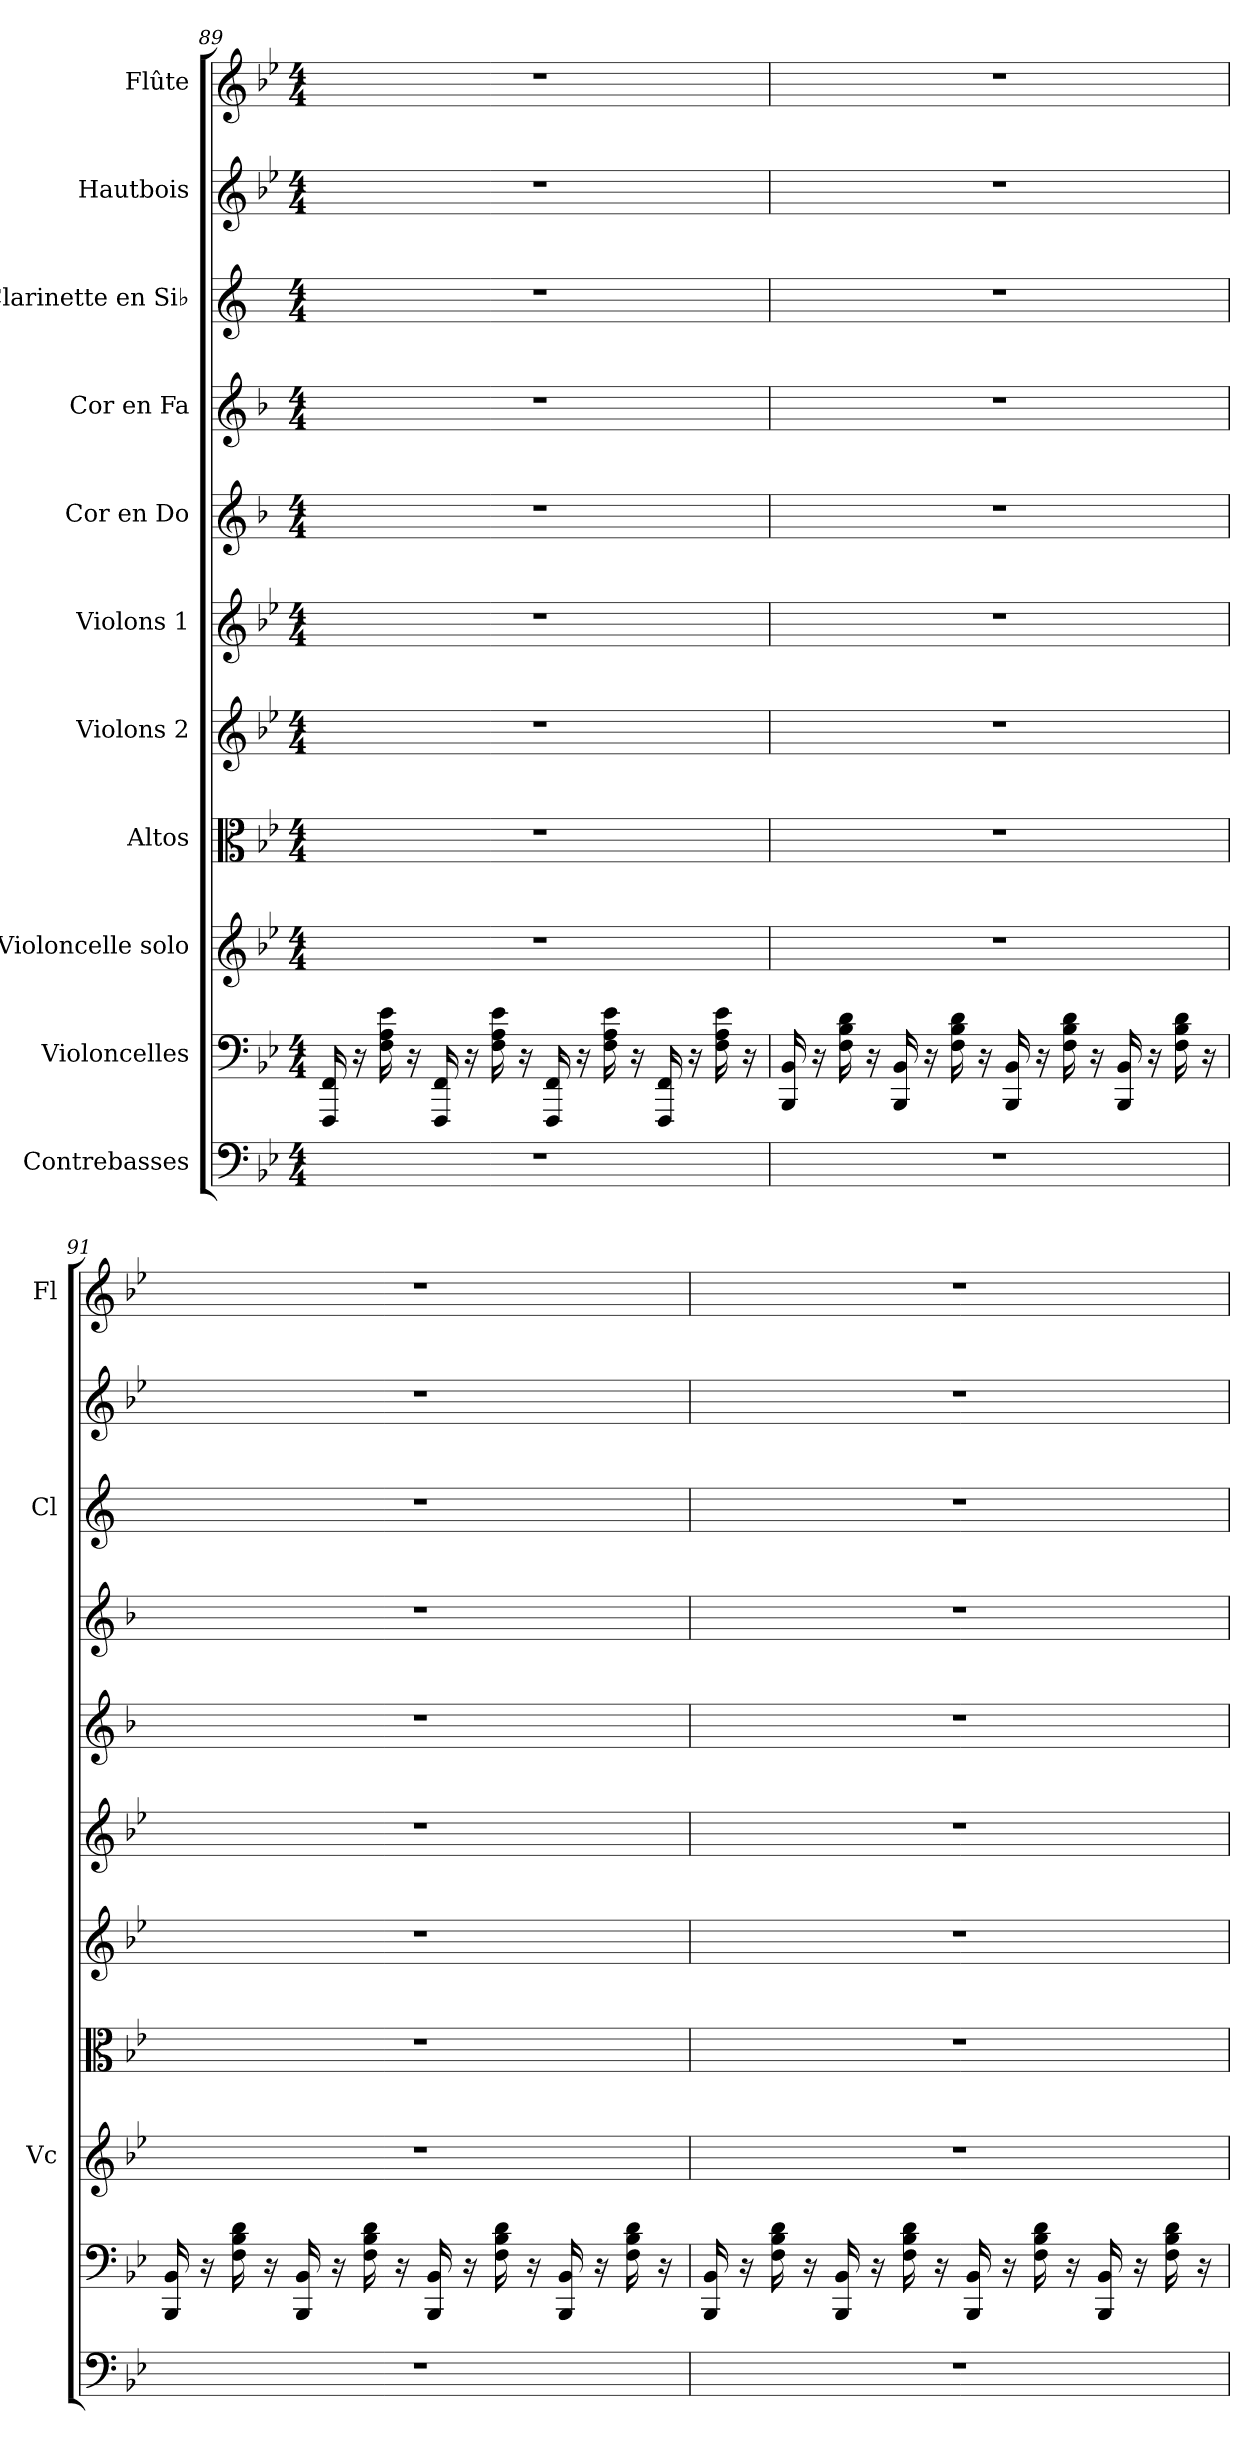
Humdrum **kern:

**kern	**kern	**kern	**kern	**kern	**kern	**kern	**kern	**kern	**kern	**kern
*part11	*part10	*part9	*part8	*part7	*part6	*part5	*part4	*part3	*part2	*part1
*staff11	*staff10	*staff9	*staff8	*staff7	*staff6	*staff5	*staff4	*staff3	*staff2	*staff1
*I"Contrebasses	*I"Violoncelles	*I"Violoncelle solo	*I"Altos	*I"Violons 2	*I"Violons 1	*I"Cor en Do	*I"Cor en Fa	*I"Clarinette en Si♭	*I"Hautbois	*I"Flûte
*	*	*I'Vc	*	*	*	*	*	*I'Cl	*	*I'Fl
*clefF4	*clefF4	*clefG2	*clefC3	*clefG2	*clefG2	*clefG2	*clefG2	*clefG2	*clefG2	*clefG2
*ITrd7c12	*	*	*	*	*	*ITrd4c7	*ITrd4c7	*ITrd1c2	*	*
*k[b-e-]	*k[b-e-]	*k[b-e-]	*k[b-e-]	*k[b-e-]	*k[b-e-]	*k[b-e-]	*k[b-e-]	*k[b-e-]	*k[b-e-]	*k[b-e-]
*M4/4	*M4/4	*M4/4	*M4/4	*M4/4	*M4/4	*M4/4	*M4/4	*M4/4	*M4/4	*M4/4
=89	=89	=89	=89	=89	=89	=89	=89	=89	=89	=89
1r	16FFF/ 16FF/	1r	1r	1r	1r	1r	1r	1r	1r	1r
.	16r	.	.	.	.	.	.	.	.	.
.	16F\ 16A\ 16e-\	.	.	.	.	.	.	.	.	.
.	16r	.	.	.	.	.	.	.	.	.
.	16FFF/ 16FF/	.	.	.	.	.	.	.	.	.
.	16r	.	.	.	.	.	.	.	.	.
.	16F\ 16A\ 16e-\	.	.	.	.	.	.	.	.	.
.	16r	.	.	.	.	.	.	.	.	.
.	16FFF/ 16FF/	.	.	.	.	.	.	.	.	.
.	16r	.	.	.	.	.	.	.	.	.
.	16F\ 16A\ 16e-\	.	.	.	.	.	.	.	.	.
.	16r	.	.	.	.	.	.	.	.	.
.	16FFF/ 16FF/	.	.	.	.	.	.	.	.	.
.	16r	.	.	.	.	.	.	.	.	.
.	16F\ 16A\ 16e-\	.	.	.	.	.	.	.	.	.
.	16r	.	.	.	.	.	.	.	.	.
!!LO:PB:g=z
=90	=90	=90	=90	=90	=90	=90	=90	=90	=90	=90
*	*	*	*	*	*	*	*	*	*	*MM80
1r	16BBB-/ 16BB-/	1r	1r	1r	1r	1r	1r	1r	1r	1r
.	16r	.	.	.	.	.	.	.	.	.
.	16F\ 16B-\ 16d\	.	.	.	.	.	.	.	.	.
.	16r	.	.	.	.	.	.	.	.	.
.	16BBB-/ 16BB-/	.	.	.	.	.	.	.	.	.
.	16r	.	.	.	.	.	.	.	.	.
.	16F\ 16B-\ 16d\	.	.	.	.	.	.	.	.	.
.	16r	.	.	.	.	.	.	.	.	.
.	16BBB-/ 16BB-/	.	.	.	.	.	.	.	.	.
.	16r	.	.	.	.	.	.	.	.	.
.	16F\ 16B-\ 16d\	.	.	.	.	.	.	.	.	.
.	16r	.	.	.	.	.	.	.	.	.
.	16BBB-/ 16BB-/	.	.	.	.	.	.	.	.	.
.	16r	.	.	.	.	.	.	.	.	.
.	16F\ 16B-\ 16d\	.	.	.	.	.	.	.	.	.
.	16r	.	.	.	.	.	.	.	.	.
=91	=91	=91	=91	=91	=91	=91	=91	=91	=91	=91
*	*	*	*	*	*	*	*	*	*	*MM115
1r	16BBB-/ 16BB-/	1r	1r	1r	1r	1r	1r	1r	1r	1r
.	16r	.	.	.	.	.	.	.	.	.
.	16F\ 16B-\ 16d\	.	.	.	.	.	.	.	.	.
.	16r	.	.	.	.	.	.	.	.	.
.	16BBB-/ 16BB-/	.	.	.	.	.	.	.	.	.
.	16r	.	.	.	.	.	.	.	.	.
.	16F\ 16B-\ 16d\	.	.	.	.	.	.	.	.	.
.	16r	.	.	.	.	.	.	.	.	.
.	16BBB-/ 16BB-/	.	.	.	.	.	.	.	.	.
.	16r	.	.	.	.	.	.	.	.	.
.	16F\ 16B-\ 16d\	.	.	.	.	.	.	.	.	.
.	16r	.	.	.	.	.	.	.	.	.
.	16BBB-/ 16BB-/	.	.	.	.	.	.	.	.	.
.	16r	.	.	.	.	.	.	.	.	.
.	16F\ 16B-\ 16d\	.	.	.	.	.	.	.	.	.
.	16r	.	.	.	.	.	.	.	.	.
!!LO:PB:g=z
=92	=92	=92	=92	=92	=92	=92	=92	=92	=92	=92
1r	16BBB-/ 16BB-/	1r	1r	1r	1r	1r	1r	1r	1r	1r
.	16r	.	.	.	.	.	.	.	.	.
.	16F\ 16B-\ 16d\	.	.	.	.	.	.	.	.	.
.	16r	.	.	.	.	.	.	.	.	.
.	16BBB-/ 16BB-/	.	.	.	.	.	.	.	.	.
.	16r	.	.	.	.	.	.	.	.	.
.	16F\ 16B-\ 16d\	.	.	.	.	.	.	.	.	.
.	16r	.	.	.	.	.	.	.	.	.
.	16BBB-/ 16BB-/	.	.	.	.	.	.	.	.	.
.	16r	.	.	.	.	.	.	.	.	.
.	16F\ 16B-\ 16d\	.	.	.	.	.	.	.	.	.
.	16r	.	.	.	.	.	.	.	.	.
.	16BBB-/ 16BB-/	.	.	.	.	.	.	.	.	.
.	16r	.	.	.	.	.	.	.	.	.
.	16F\ 16B-\ 16d\	.	.	.	.	.	.	.	.	.
.	16r	.	.	.	.	.	.	.	.	.
=	=	=	=	=	=	=	=	=	=	=
*-	*-	*-	*-	*-	*-	*-	*-	*-	*-	*-
